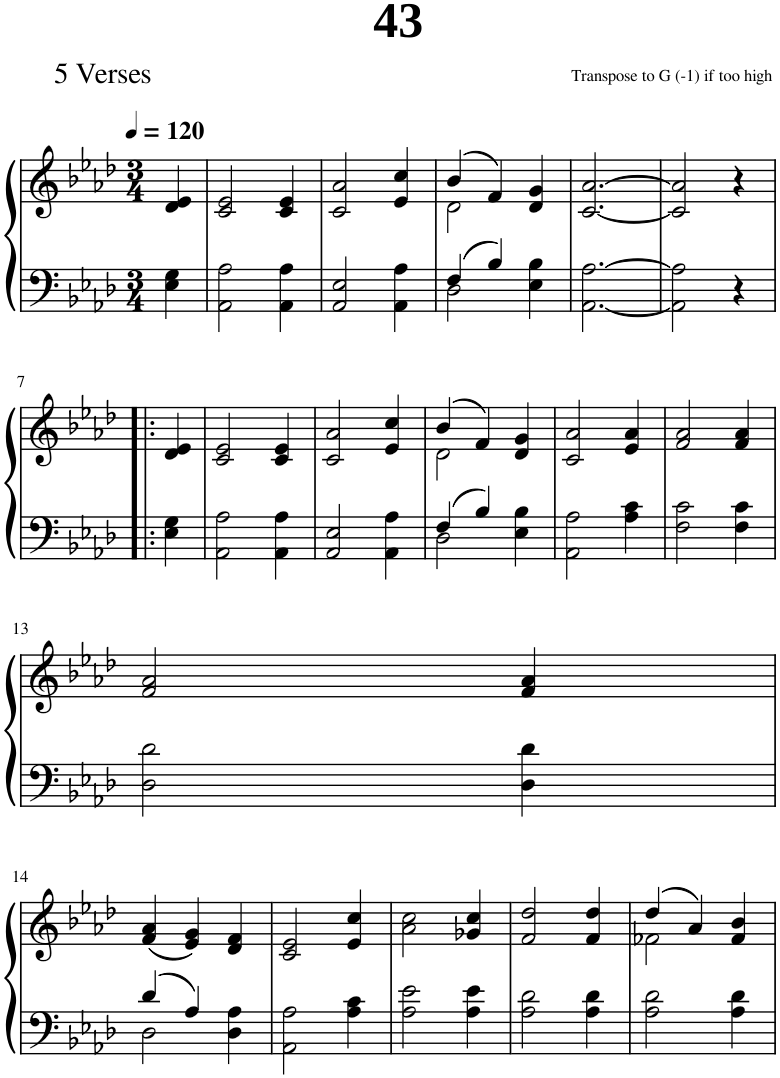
**kern	**kern
*part1	*part1
*staff2	*staff1
*I"Piano	*
*I'Pno.	*
*clefF4	*clefG2
*k[b-e-a-d-]	*k[b-e-a-d-]
*M3/4	*M3/4
*MM120	*MM120
=1	=1
4E-\ 4G\	4d-/ 4e-/
=2	=2
2AA-\ 2A-\	2c/ 2e-/
4AA-\ 4A-\	4c/ 4e-/
=3	=3
2AA-/ 2E-/	2c/ 2a-/
4AA-\ 4A-\	4e-/ 4cc/
=4	=4
*^	*^
4F/	2D-\	(4b-/	2d-\
4B-/	.	4f/)	.
4ryy	4E-\ 4B-\	4d-/ 4g/	4ryy
*v	*v	*	*
*	*v	*v
=5	=5
[2.AA-\ [2.A-\	[2.c/ [2.a-/
=6	=6
2AA-\] 2A-\]	2c/] 2a-/]
4r	4r
!!LO:LB:g=z
=7!|:	=7!|:
4E-\ 4G\	4d-/ 4e-/
=8	=8
2AA-\ 2A-\	2c/ 2e-/
4AA-\ 4A-\	4c/ 4e-/
=9	=9
2AA-/ 2E-/	2c/ 2a-/
4AA-\ 4A-\	4e-/ 4cc/
=10	=10
*^	*^
4F/	2D-\	(4b-/	2d-\
4B-/	.	4f/)	.
4ryy	4E-\ 4B-\	4d-/ 4g/	4ryy
*v	*v	*	*
*	*v	*v
=11	=11
2AA-\ 2A-\	2c/ 2a-/
4A-\ 4c\	4e-/ 4a-/
=12	=12
2F\ 2c\	2f/ 2a-/
4F\ 4c\	4f/ 4a-/
!!LO:LB:g=z
=13	=13
2D-\ 2d-\	2f/ 2a-/
4D-\ 4d-\	4f/ 4a-/
!!LO:LB:g=z
=14	=14
*^	*
4d-/	2D-\	(4f/ 4a-/
4A-/	.	4e-/ 4g/)
4ryy	4D-\ 4A-\	4d-/ 4f/
*v	*v	*
=15	=15
2AA-\ 2A-\	2c/ 2e-/
4A-\ 4c\	4e-/ 4cc/
=16	=16
2A-\ 2e-\	2a-\ 2cc\
4A-\ 4e-\	4g-X/ 4cc/
=17	=17
2A-\ 2d-\	2f/ 2dd-/
4A-\ 4d-\	4f/ 4dd-/
=18	=18
*	*^
2A-\ 2d-\	(4dd-/	2f-X\
.	4a-/)	.
4A-\ 4d-\	4f-/ 4b-/	4ryy
*	*v	*v
=	=
*-	*-
